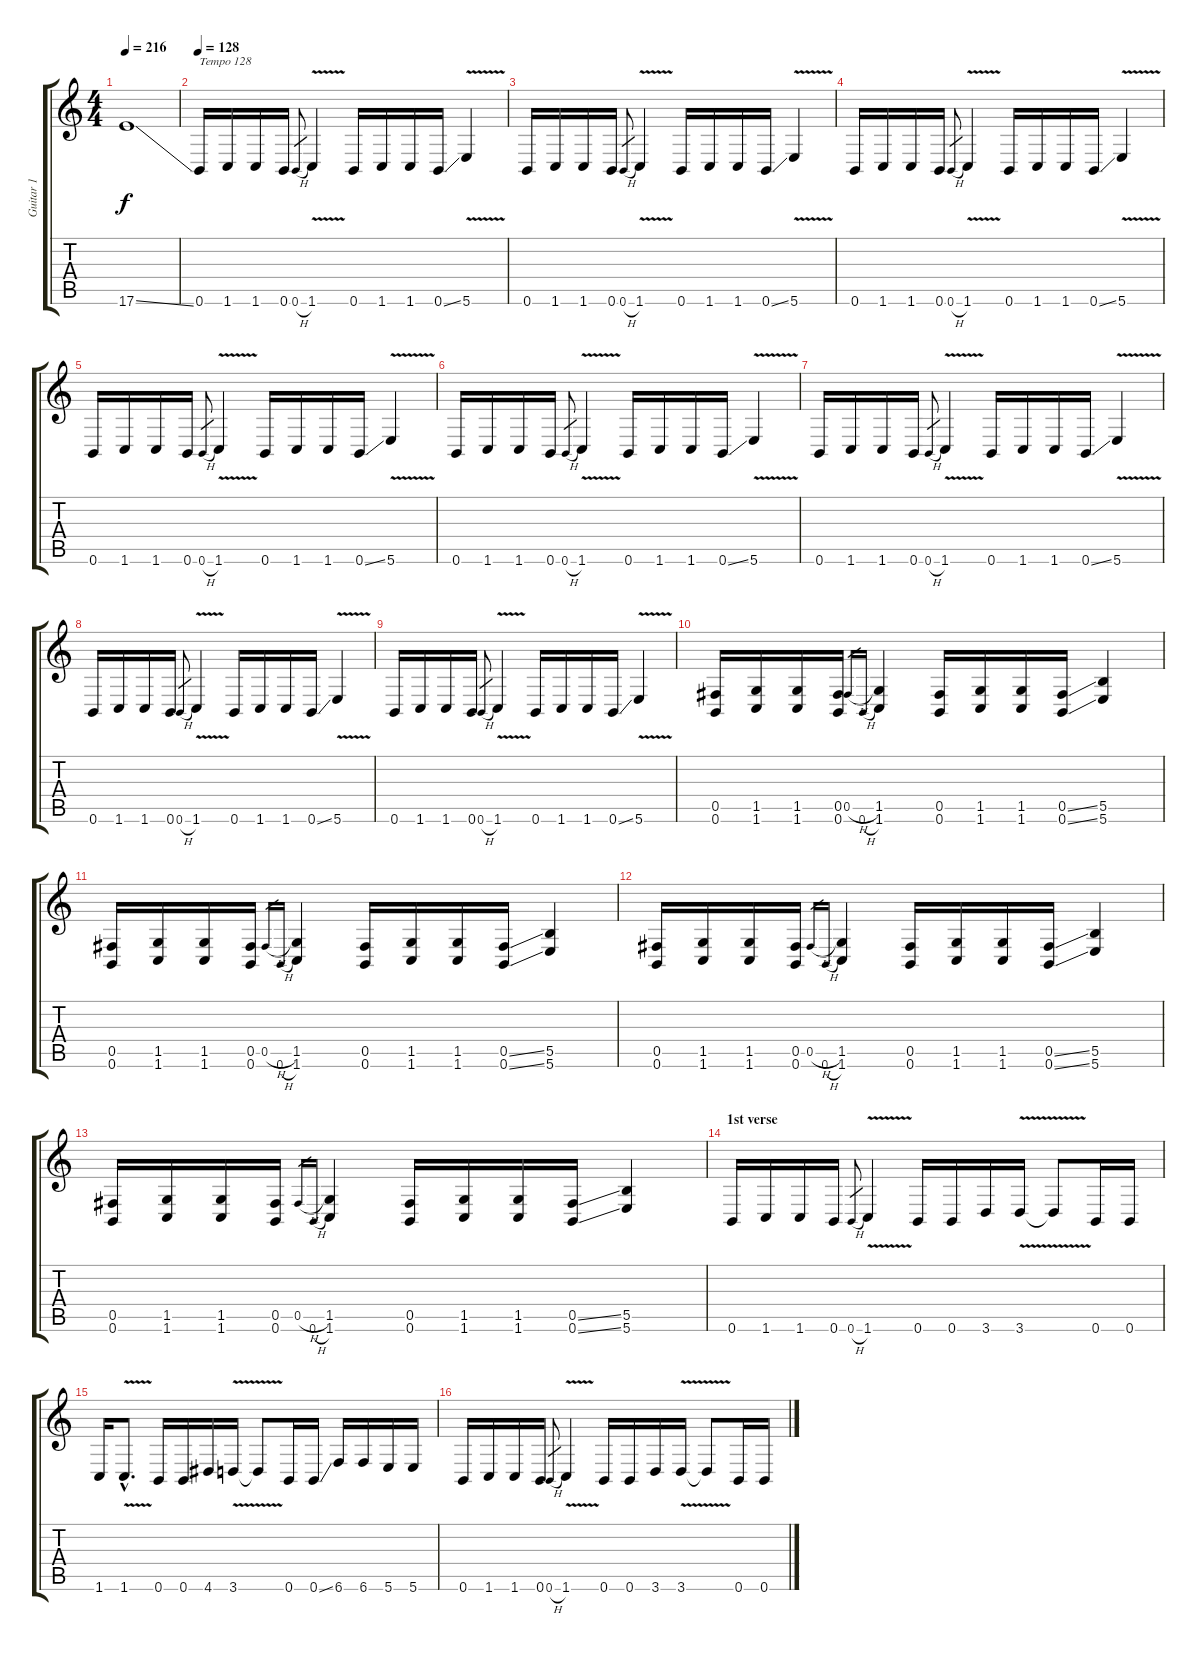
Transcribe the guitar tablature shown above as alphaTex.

\track ("Guitar 1" "Guitar 1") {instrument distortionguitar}
\staff {score tabs}
\tuning (Db4 Ab3 E3 B2 Gb2 B1) {hide}
\ts (4 4)
\tempo 216
\clef g2
\ks c
17.6{ss}.1{dy f} |
\tempo 128
0.6.16{txt "Tempo 128"} 1.6.16 1.6.16 0.6.16 0.6{h}.8{gr} 1.6{v}.4 0.6.16 1.6.16 1.6.16 0.6{ss}.16 5.6{v}.4 |
0.6.16 1.6.16 1.6.16 0.6.16 0.6{h}.8{gr} 1.6{v}.4 0.6.16 1.6.16 1.6.16 0.6{ss}.16 5.6{v}.4 |
0.6.16 1.6.16 1.6.16 0.6.16 0.6{h}.8{gr} 1.6{v}.4 0.6.16 1.6.16 1.6.16 0.6{ss}.16 5.6{v}.4 |
0.6.16 1.6.16 1.6.16 0.6.16 0.6{h}.8{gr} 1.6{v}.4 0.6.16 1.6.16 1.6.16 0.6{ss}.16 5.6{v}.4 |
0.6.16 1.6.16 1.6.16 0.6.16 0.6{h}.8{gr} 1.6{v}.4 0.6.16 1.6.16 1.6.16 0.6{ss}.16 5.6{v}.4 |
0.6.16 1.6.16 1.6.16 0.6.16 0.6{h}.8{gr} 1.6{v}.4 0.6.16 1.6.16 1.6.16 0.6{ss}.16 5.6{v}.4 |
0.6.16 1.6.16 1.6.16 0.6.16 0.6{h}.8{gr} 1.6{v}.4 0.6.16 1.6.16 1.6.16 0.6{ss}.16 5.6{v}.4 |
0.6.16 1.6.16 1.6.16 0.6.16 0.6{h}.8{gr} 1.6{v}.4 0.6.16 1.6.16 1.6.16 0.6{ss}.16 5.6{v}.4 |
(0.5 0.6).16 (1.5 1.6).16 (1.5 1.6).16 (0.5 0.6).16 0.5{h}.16{gr} 0.6{h}.16{gr} (1.5 1.6).4 (0.5 0.6).16 (1.5 1.6).16 (1.5 1.6).16 (0.5{ss} 0.6{ss}).16 (5.5 5.6).4 |
(0.5 0.6).16 (1.5 1.6).16 (1.5 1.6).16 (0.5 0.6).16 0.5{h}.16{gr} 0.6{h}.16{gr} (1.5 1.6).4 (0.5 0.6).16 (1.5 1.6).16 (1.5 1.6).16 (0.5{ss} 0.6{ss}).16 (5.5 5.6).4 |
(0.5 0.6).16 (1.5 1.6).16 (1.5 1.6).16 (0.5 0.6).16 0.5{h}.16{gr} 0.6{h}.16{gr} (1.5 1.6).4 (0.5 0.6).16 (1.5 1.6).16 (1.5 1.6).16 (0.5{ss} 0.6{ss}).16 (5.5 5.6).4 |
(0.5 0.6).16 (1.5 1.6).16 (1.5 1.6).16 (0.5 0.6).16 0.5{h}.16{gr} 0.6{h}.16{gr} (1.5 1.6).4 (0.5 0.6).16 (1.5 1.6).16 (1.5 1.6).16 (0.5{ss} 0.6{ss}).16 (5.5 5.6).4 |
\section ("" "1st verse")
0.6.16 1.6.16 1.6.16 0.6.16 0.6{h}.8{gr} 1.6{v}.4 0.6.16 0.6.16 3.6.16 3.6{v}.16 3.6{t}.8 0.6.16 0.6.16 |
1.6.16 1.6{v hac}.8{d} 0.6.16 0.6.16 4.6.16 3.6{v}.16 3.6{t}.8 0.6.16 0.6{ss}.16 6.6.16 6.6.16 5.6.16 5.6.16 |
0.6.16 1.6.16 1.6.16 0.6.16 0.6{h}.8{gr} 1.6{v}.4 0.6.16 0.6.16 3.6.16 3.6{v}.16 3.6{t}.8 0.6.16 0.6.16
